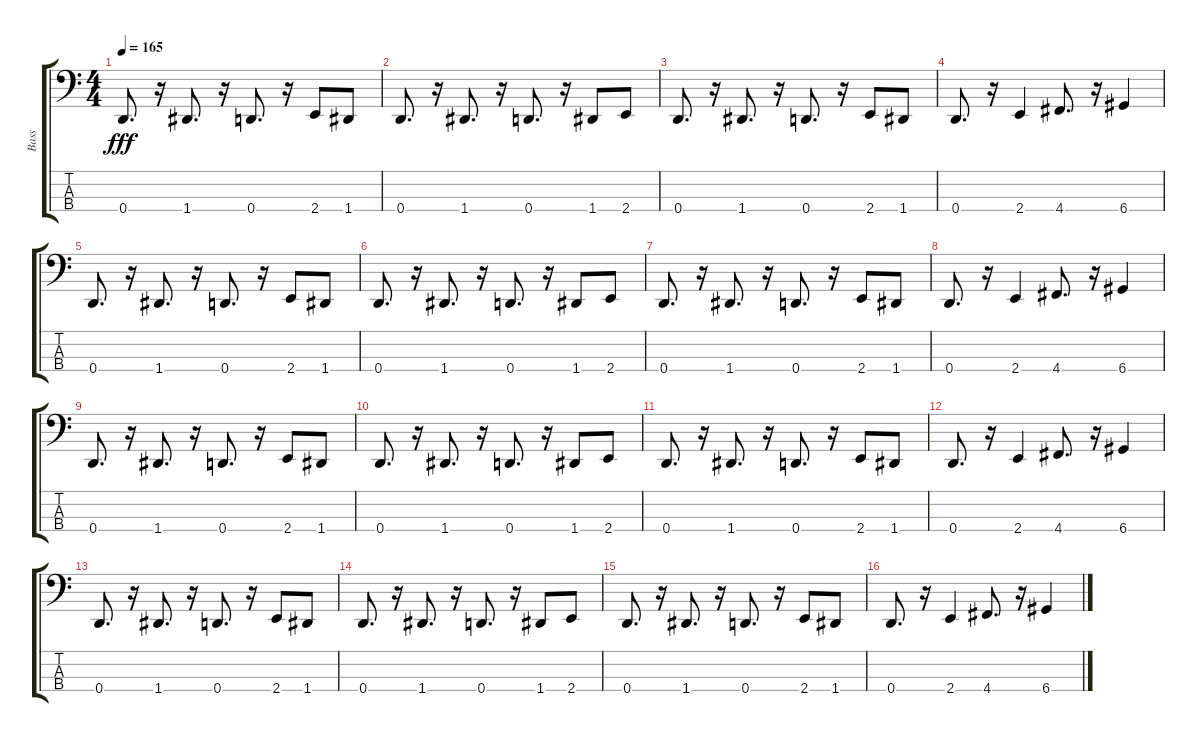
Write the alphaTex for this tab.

\track ("Bass" "Bass") {instrument electricbassfinger}
\staff {score tabs}
\tuning (F2 C2 G1 D1) {hide}
\ts (4 4)
\tempo 165
\clef f4
\ks c
0.4.8{d dy fff} r.16 1.4.8{d} r.16 0.4.8{d} r.16 2.4.8 1.4.8 |
0.4.8{d} r.16 1.4.8{d} r.16 0.4.8{d} r.16 1.4.8 2.4.8 |
0.4.8{d} r.16 1.4.8{d} r.16 0.4.8{d} r.16 2.4.8 1.4.8 |
0.4.8{d} r.16 2.4.4 4.4.8{d} r.16 6.4.4 |
0.4.8{d} r.16 1.4.8{d} r.16 0.4.8{d} r.16 2.4.8 1.4.8 |
0.4.8{d} r.16 1.4.8{d} r.16 0.4.8{d} r.16 1.4.8 2.4.8 |
0.4.8{d} r.16 1.4.8{d} r.16 0.4.8{d} r.16 2.4.8 1.4.8 |
0.4.8{d} r.16 2.4.4 4.4.8{d} r.16 6.4.4 |
0.4.8{d} r.16 1.4.8{d} r.16 0.4.8{d} r.16 2.4.8 1.4.8 |
0.4.8{d} r.16 1.4.8{d} r.16 0.4.8{d} r.16 1.4.8 2.4.8 |
0.4.8{d} r.16 1.4.8{d} r.16 0.4.8{d} r.16 2.4.8 1.4.8 |
0.4.8{d} r.16 2.4.4 4.4.8{d} r.16 6.4.4 |
0.4.8{d} r.16 1.4.8{d} r.16 0.4.8{d} r.16 2.4.8 1.4.8 |
0.4.8{d volume 16} r.16 1.4.8{d} r.16 0.4.8{d volume 15} r.16 1.4.8 2.4.8 |
0.4.8{d volume 15} r.16 1.4.8{d} r.16 0.4.8{d volume 13} r.16 2.4.8 1.4.8 |
0.4.8{d volume 12} r.16 2.4.4 4.4.8{d volume 11} r.16 6.4.4
